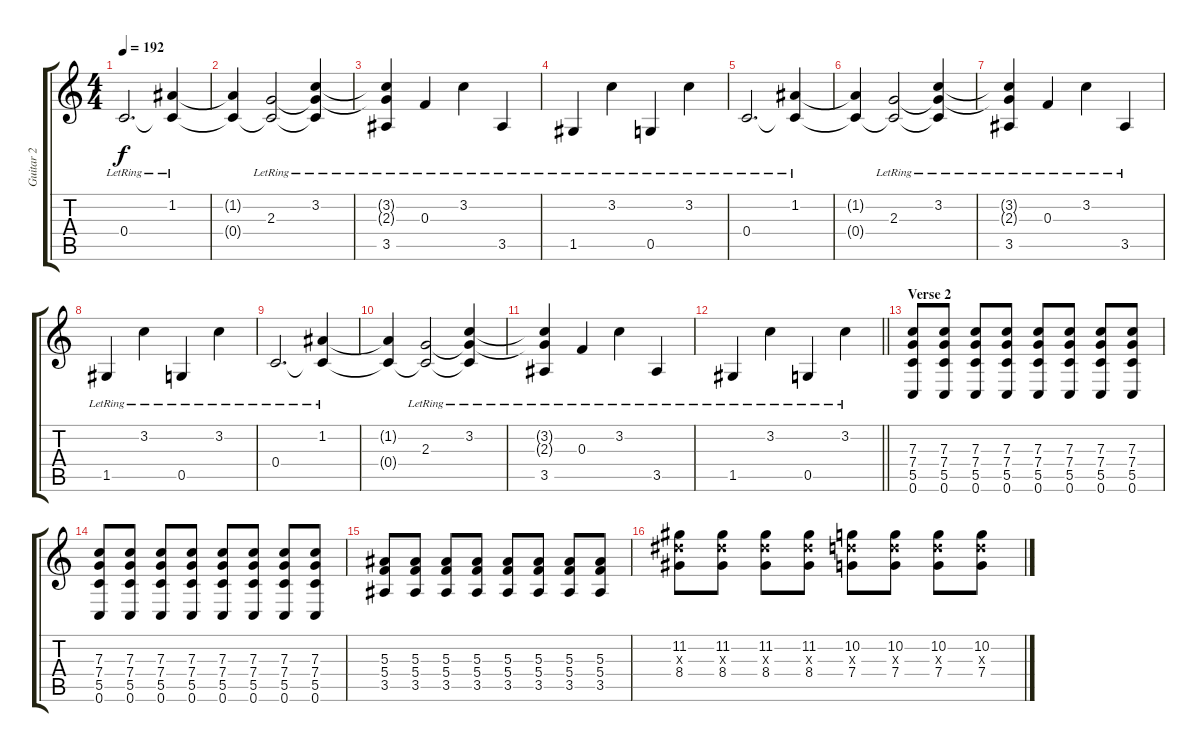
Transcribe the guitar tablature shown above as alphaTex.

\track ("Guitar 2" "Guitar 2") {instrument distortionguitar}
\staff {score tabs}
\tuning (D4 A3 F3 C3 G2 C2) {hide}
\ts (4 4)
\tempo 192
\clef g2
\ks c
0.4{lr}.2{d dy f} (1.2{lr} 0.4{t}).4 |
(1.2{t} 0.4{t}).4 (2.3{lr} 0.4{t}).2 (3.2{lr} 2.3{t} 0.4{t}).4 |
(3.2{t} 2.3{t} 3.5{lr}).4 0.3{lr}.4 3.2{lr}.4 3.5{lr}.4 |
1.5{lr}.4 3.2{lr}.4 0.5{lr}.4 3.2{lr}.4 |
0.4{lr}.2{d} (1.2{lr} 0.4{t}).4 |
(1.2{t} 0.4{t}).4 (2.3{lr} 0.4{t}).2 (3.2{lr} 2.3{t} 0.4{t}).4 |
(3.2{t} 2.3{t} 3.5{lr}).4 0.3{lr}.4 3.2{lr}.4 3.5{lr}.4 |
1.5{lr}.4 3.2{lr}.4 0.5{lr}.4 3.2{lr}.4 |
0.4{lr}.2{d} (1.2{lr} 0.4{t}).4 |
(1.2{t} 0.4{t}).4 (2.3{lr} 0.4{t}).2 (3.2{lr} 2.3{t} 0.4{t}).4 |
(3.2{t} 2.3{t} 3.5{lr}).4 0.3{lr}.4 3.2{lr}.4 3.5{lr}.4 |
\barLineRight lightlight
1.5{lr}.4 3.2{lr}.4 0.5{lr}.4 3.2{lr}.4 |
\section ("" "Verse 2")
(7.3 7.4 5.5 0.6).8{instrument distortionguitar} (7.3 7.4 5.5 0.6).8 (7.3 7.4 5.5 0.6).8 (7.3 7.4 5.5 0.6).8 (7.3 7.4 5.5 0.6).8 (7.3 7.4 5.5 0.6).8 (7.3 7.4 5.5 0.6).8 (7.3 7.4 5.5 0.6).8 |
(7.3 7.4 5.5 0.6).8 (7.3 7.4 5.5 0.6).8 (7.3 7.4 5.5 0.6).8 (7.3 7.4 5.5 0.6).8 (7.3 7.4 5.5 0.6).8 (7.3 7.4 5.5 0.6).8 (7.3 7.4 5.5 0.6).8 (7.3 7.4 5.5 0.6).8 |
(5.3 5.4 3.5).8 (5.3 5.4 3.5).8 (5.3 5.4 3.5).8 (5.3 5.4 3.5).8 (5.3 5.4 3.5).8 (5.3 5.4 3.5).8 (5.3 5.4 3.5).8 (5.3 5.4 3.5).8 |
(11.2 10.3{x} 8.4).8 (11.2 10.3{x} 8.4).8 (11.2 10.3{x} 8.4).8 (11.2 10.3{x} 8.4).8 (10.2 9.3{x} 7.4).8 (10.2 9.3{x} 7.4).8 (10.2 9.3{x} 7.4).8 (10.2 9.3{x} 7.4).8
